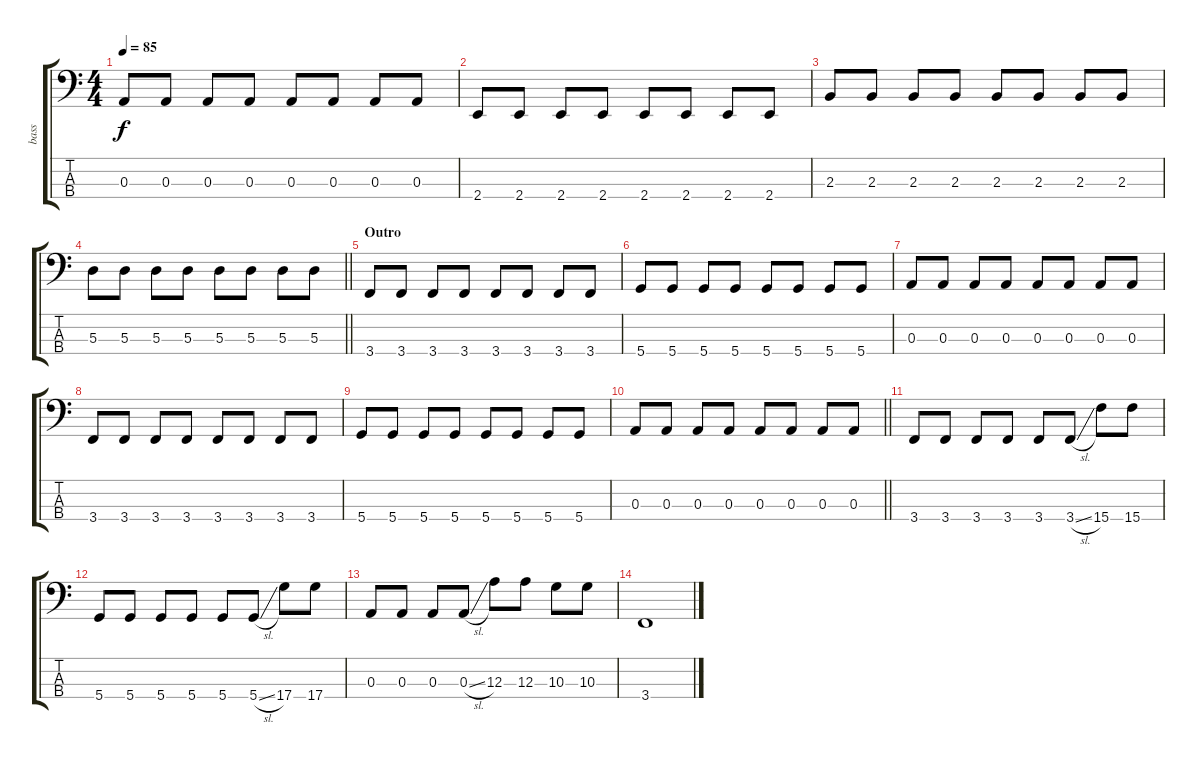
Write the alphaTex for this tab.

\track ("bass" "bass") {instrument electricbassfinger}
\staff {score tabs}
\tuning (G2 D2 A1 D1) {hide}
\ts (4 4)
\tempo 85
\clef f4
\ks c
0.3.8{dy f instrument electricbassfinger} 0.3.8 0.3.8 0.3.8 0.3.8 0.3.8 0.3.8 0.3.8 |
2.4.8 2.4.8 2.4.8 2.4.8 2.4.8 2.4.8 2.4.8 2.4.8 |
2.3.8 2.3.8 2.3.8 2.3.8 2.3.8 2.3.8 2.3.8 2.3.8 |
\barLineRight lightlight
5.3.8 5.3.8 5.3.8 5.3.8 5.3.8 5.3.8 5.3.8 5.3.8 |
\section ("" "Outro")
3.4.8 3.4.8 3.4.8 3.4.8 3.4.8 3.4.8 3.4.8 3.4.8 |
5.4.8 5.4.8 5.4.8 5.4.8 5.4.8 5.4.8 5.4.8 5.4.8 |
0.3.8 0.3.8 0.3.8 0.3.8 0.3.8 0.3.8 0.3.8 0.3.8 |
3.4.8 3.4.8 3.4.8 3.4.8 3.4.8 3.4.8 3.4.8 3.4.8 |
5.4.8 5.4.8 5.4.8 5.4.8 5.4.8 5.4.8 5.4.8 5.4.8 |
\barLineRight lightlight
0.3.8 0.3.8 0.3.8 0.3.8 0.3.8 0.3.8 0.3.8 0.3.8 |
\section ("" "")
3.4.8 3.4.8 3.4.8 3.4.8 3.4.8 3.4{sl}.8 15.4.8 15.4.8 |
5.4.8 5.4.8 5.4.8 5.4.8 5.4.8 5.4{sl}.8 17.4.8 17.4.8 |
0.3.8 0.3.8 0.3.8 0.3{sl}.8 12.3.8 12.3.8 10.3.8 10.3.8 |
3.4.1
